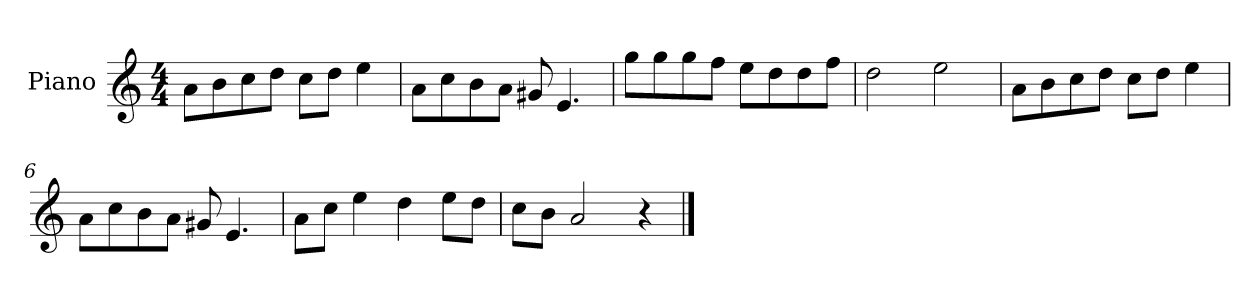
**kern
*part1
*staff1
*I"Piano
*I'P-no
*clefG2
*k[]
*M4/4
*MM90
=1
8a\L
8b\
8cc\
8dd\J
8cc\L
8dd\J
4ee\
=2
8a\L
8cc\
8b\
8a\J
8g#X/
4.e/
=3
8gg\L
8gg\
8gg\
8ff\J
8ee\L
8dd\
8dd\
8ff\J
=4
2dd\
2ee\
=5
8a\L
8b\
8cc\
8dd\J
8cc\L
8dd\J
4ee\
!!LO:LB:g=z
=6
8a\L
8cc\
8b\
8a\J
8g#X/
4.e/
=7
8a\L
8cc\J
4ee\
4dd\
8ee\L
8dd\J
=8
8cc\L
8b\J
2a/
4r
==
*-
